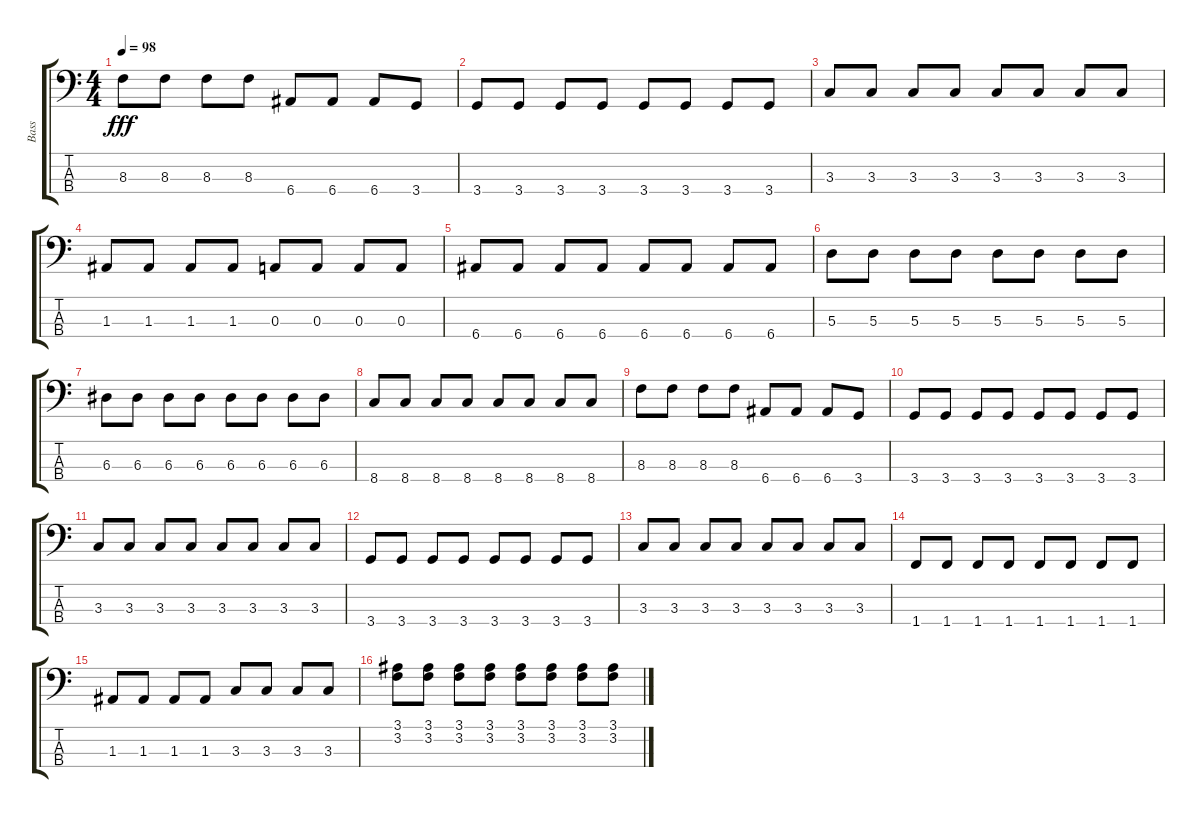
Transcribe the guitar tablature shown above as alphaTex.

\track ("Bass" "Bass") {instrument electricbassfinger}
\staff {score tabs}
\tuning (G2 D2 A1 E1) {hide}
\ts (4 4)
\tempo 98
\clef f4
\ks c
8.3.8{dy fff} 8.3.8 8.3.8 8.3.8 6.4.8 6.4.8 6.4.8 3.4.8 |
3.4.8 3.4.8 3.4.8 3.4.8 3.4.8 3.4.8 3.4.8 3.4.8 |
3.3.8 3.3.8 3.3.8 3.3.8 3.3.8 3.3.8 3.3.8 3.3.8 |
1.3.8 1.3.8 1.3.8 1.3.8 0.3.8 0.3.8 0.3.8 0.3.8 |
6.4.8 6.4.8 6.4.8 6.4.8 6.4.8 6.4.8 6.4.8 6.4.8 |
5.3.8 5.3.8 5.3.8 5.3.8 5.3.8 5.3.8 5.3.8 5.3.8 |
6.3.8 6.3.8 6.3.8 6.3.8 6.3.8 6.3.8 6.3.8 6.3.8 |
8.4.8 8.4.8 8.4.8 8.4.8 8.4.8 8.4.8 8.4.8 8.4.8 |
8.3.8 8.3.8 8.3.8 8.3.8 6.4.8 6.4.8 6.4.8 3.4.8 |
3.4.8 3.4.8 3.4.8 3.4.8 3.4.8 3.4.8 3.4.8 3.4.8 |
3.3.8 3.3.8 3.3.8 3.3.8 3.3.8 3.3.8 3.3.8 3.3.8 |
3.4.8 3.4.8 3.4.8 3.4.8 3.4.8 3.4.8 3.4.8 3.4.8 |
3.3.8 3.3.8 3.3.8 3.3.8 3.3.8 3.3.8 3.3.8 3.3.8 |
1.4.8 1.4.8 1.4.8 1.4.8 1.4.8 1.4.8 1.4.8 1.4.8 |
1.3.8 1.3.8 1.3.8 1.3.8 3.3.8 3.3.8 3.3.8 3.3.8 |
(3.1 3.2).8 (3.1 3.2).8 (3.1 3.2).8 (3.1 3.2).8 (3.1 3.2).8 (3.1 3.2).8 (3.1 3.2).8 (3.1 3.2).8
